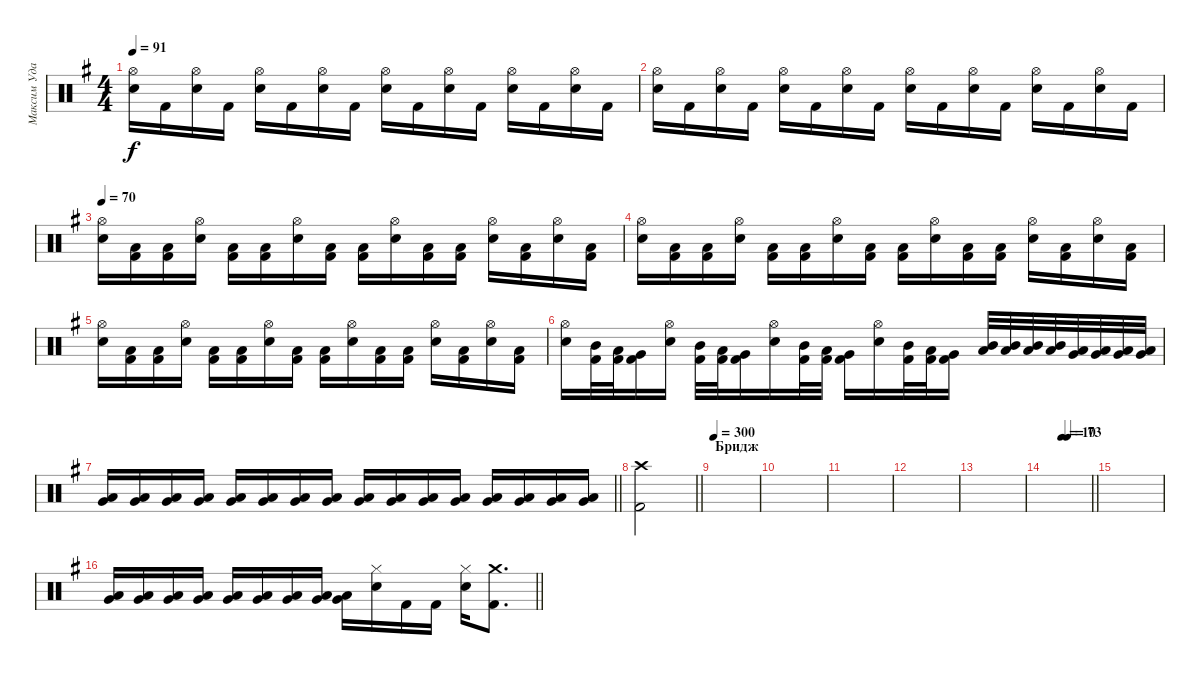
\track ("Максим Удалов" "Максим Уда") {instrument percussion}
\staff {score}
\articulation defaults
\ts (4 4)
\tempo 91
\clef neutral
\ks eminor
("Electric Snare (hit)" "Hi-Hat (open)").16{dy f} "Kick (hit) 2".16 ("Electric Snare (hit)" "Hi-Hat (open)").16 "Kick (hit) 2".16 ("Electric Snare (hit)" "Hi-Hat (open)").16 "Kick (hit) 2".16 ("Electric Snare (hit)" "Hi-Hat (open)").16 "Kick (hit) 2".16 ("Electric Snare (hit)" "Hi-Hat (open)").16 "Kick (hit) 2".16 ("Electric Snare (hit)" "Hi-Hat (open)").16 "Kick (hit) 2".16 ("Electric Snare (hit)" "Hi-Hat (open)").16 "Kick (hit) 2".16 ("Electric Snare (hit)" "Hi-Hat (open)").16 "Kick (hit) 2".16 |
("Electric Snare (hit)" "Hi-Hat (open)").16 "Kick (hit) 2".16 ("Electric Snare (hit)" "Hi-Hat (open)").16 "Kick (hit) 2".16 ("Electric Snare (hit)" "Hi-Hat (open)").16 "Kick (hit) 2".16 ("Electric Snare (hit)" "Hi-Hat (open)").16 "Kick (hit) 2".16 ("Electric Snare (hit)" "Hi-Hat (open)").16 "Kick (hit) 2".16 ("Electric Snare (hit)" "Hi-Hat (open)").16 "Kick (hit) 2".16 ("Electric Snare (hit)" "Hi-Hat (open)").16 "Kick (hit) 2".16 ("Electric Snare (hit)" "Hi-Hat (open)").16 "Kick (hit) 2".16 |
\tempo 70
("Electric Snare (hit)" "Hi-Hat (open)").16 ("Kick (hit) 2" "Low Tom (hit)").16 ("Kick (hit) 2" "Low Tom (hit)").16 ("Electric Snare (hit)" "Hi-Hat (open)").16 ("Kick (hit) 2" "Low Tom (hit)").16 ("Kick (hit) 2" "Low Tom (hit)").16 ("Electric Snare (hit)" "Hi-Hat (open)").16 ("Kick (hit) 2" "Low Tom (hit)").16 ("Kick (hit) 2" "Low Tom (hit)").16 ("Electric Snare (hit)" "Hi-Hat (open)").16 ("Kick (hit) 2" "Low Tom (hit)").16 ("Kick (hit) 2" "Low Tom (hit)").16 ("Electric Snare (hit)" "Hi-Hat (open)").16 ("Kick (hit) 2" "Low Tom (hit)").16 ("Electric Snare (hit)" "Hi-Hat (open)").16 ("Kick (hit) 2" "Low Tom (hit)").16 |
("Electric Snare (hit)" "Hi-Hat (open)").16 ("Kick (hit) 2" "Low Tom (hit)").16 ("Kick (hit) 2" "Low Tom (hit)").16 ("Electric Snare (hit)" "Hi-Hat (open)").16 ("Kick (hit) 2" "Low Tom (hit)").16 ("Kick (hit) 2" "Low Tom (hit)").16 ("Electric Snare (hit)" "Hi-Hat (open)").16 ("Kick (hit) 2" "Low Tom (hit)").16 ("Kick (hit) 2" "Low Tom (hit)").16 ("Electric Snare (hit)" "Hi-Hat (open)").16 ("Kick (hit) 2" "Low Tom (hit)").16 ("Kick (hit) 2" "Low Tom (hit)").16 ("Electric Snare (hit)" "Hi-Hat (open)").16 ("Kick (hit) 2" "Low Tom (hit)").16 ("Electric Snare (hit)" "Hi-Hat (open)").16 ("Kick (hit) 2" "Low Tom (hit)").16 |
("Electric Snare (hit)" "Hi-Hat (open)").16 ("Kick (hit) 2" "Low Tom (hit)").16 ("Kick (hit) 2" "Low Tom (hit)").16 ("Electric Snare (hit)" "Hi-Hat (open)").16 ("Kick (hit) 2" "Low Tom (hit)").16 ("Kick (hit) 2" "Low Tom (hit)").16 ("Electric Snare (hit)" "Hi-Hat (open)").16 ("Kick (hit) 2" "Low Tom (hit)").16 ("Kick (hit) 2" "Low Tom (hit)").16 ("Electric Snare (hit)" "Hi-Hat (open)").16 ("Kick (hit) 2" "Low Tom (hit)").16 ("Kick (hit) 2" "Low Tom (hit)").16 ("Electric Snare (hit)" "Hi-Hat (open)").16 ("Kick (hit) 2" "Low Tom (hit)").16 ("Electric Snare (hit)" "Hi-Hat (open)").16 ("Kick (hit) 2" "Low Tom (hit)").16 |
("Electric Snare (hit)" "Hi-Hat (open)").16 ("Kick (hit) 2" "Mid Tom (hit)").32 ("Kick (hit) 2" "Low Tom (hit)").32 ("Kick (hit) 2" "Very Low Tom (hit)").16 ("Electric Snare (hit)" "Hi-Hat (open)").16 ("Kick (hit) 2" "Mid Tom (hit)").32 ("Kick (hit) 2" "Low Tom (hit)").32 ("Kick (hit) 2" "Very Low Tom (hit)").16 ("Electric Snare (hit)" "Hi-Hat (open)").16 ("Kick (hit) 2" "Mid Tom (hit)").32 ("Kick (hit) 2" "Low Tom (hit)").32 ("Kick (hit) 2" "Very Low Tom (hit)").16 ("Electric Snare (hit)" "Hi-Hat (open)").16 ("Kick (hit) 2" "Mid Tom (hit)").32 ("Kick (hit) 2" "Low Tom (hit)").32 ("Kick (hit) 2" "Very Low Tom (hit)").16 ("Low Tom (hit)" "Mid Tom (hit)").32 ("Low Tom (hit)" "Mid Tom (hit)").32 ("Low Tom (hit)" "Mid Tom (hit)").32 ("Low Tom (hit)" "Mid Tom (hit)").32 ("Very Low Tom (hit)" "Low Tom (hit)").32 ("Very Low Tom (hit)" "Low Tom (hit)").32 ("Very Low Tom (hit)" "Low Tom (hit)").32 ("Very Low Tom (hit)" "Low Tom (hit)").32 |
\barLineRight lightlight
("Very Low Tom (hit)" "Low Tom (hit)").16 ("Low Floor Tom (hit)" "Very Low Tom (hit)").16 ("Low Floor Tom (hit)" "Very Low Tom (hit)").16 ("Very Low Tom (hit)" "Low Tom (hit)").16 ("Low Floor Tom (hit)" "Very Low Tom (hit)").16 ("Low Floor Tom (hit)" "Very Low Tom (hit)").16 ("Very Low Tom (hit)" "Low Tom (hit)").16 ("Low Floor Tom (hit)" "Very Low Tom (hit)").16 ("Low Floor Tom (hit)" "Very Low Tom (hit)").16 ("Very Low Tom (hit)" "Low Tom (hit)").16 ("Low Floor Tom (hit)" "Very Low Tom (hit)").16 ("Low Floor Tom (hit)" "Very Low Tom (hit)").16 ("Very Low Tom (hit)" "Low Tom (hit)").16 ("Low Floor Tom (hit)" "Very Low Tom (hit)").16 ("Very Low Tom (hit)" "Low Tom (hit)").16 ("Low Floor Tom (hit)" "Very Low Tom (hit)").16 |
\barLineRight lightlight
("Kick (hit) 2" "Crash high (hit)").2 |
\section ("" "Бридж")
\tempo 300
|
|
|
|
|
\tempo (10 0.375)
\tempo (73 0.5)
\barLineRight lightlight
|
|
\barLineRight lightlight
("Very Low Tom (hit)" "Low Tom (hit)").16 ("Very Low Tom (hit)" "Low Tom (hit)").16 ("Very Low Tom (hit)" "Low Tom (hit)").16 ("Very Low Tom (hit)" "Low Tom (hit)").16 ("Very Low Tom (hit)" "Low Tom (hit)").16 ("Very Low Tom (hit)" "Low Tom (hit)").16 ("Very Low Tom (hit)" "Low Tom (hit)").16 ("Very Low Tom (hit)" "Low Tom (hit)").16 ("Very Low Tom (hit)" "Low Tom (hit)").16 ("Snare (hit) 2" "Hi-Hat (closed)").16 "Kick (hit) 2".16 "Kick (hit) 2".16 ("Snare (hit) 2" "Hi-Hat (closed)").16 ("Kick (hit) 2" "Crash medium (hit)").8{d}
